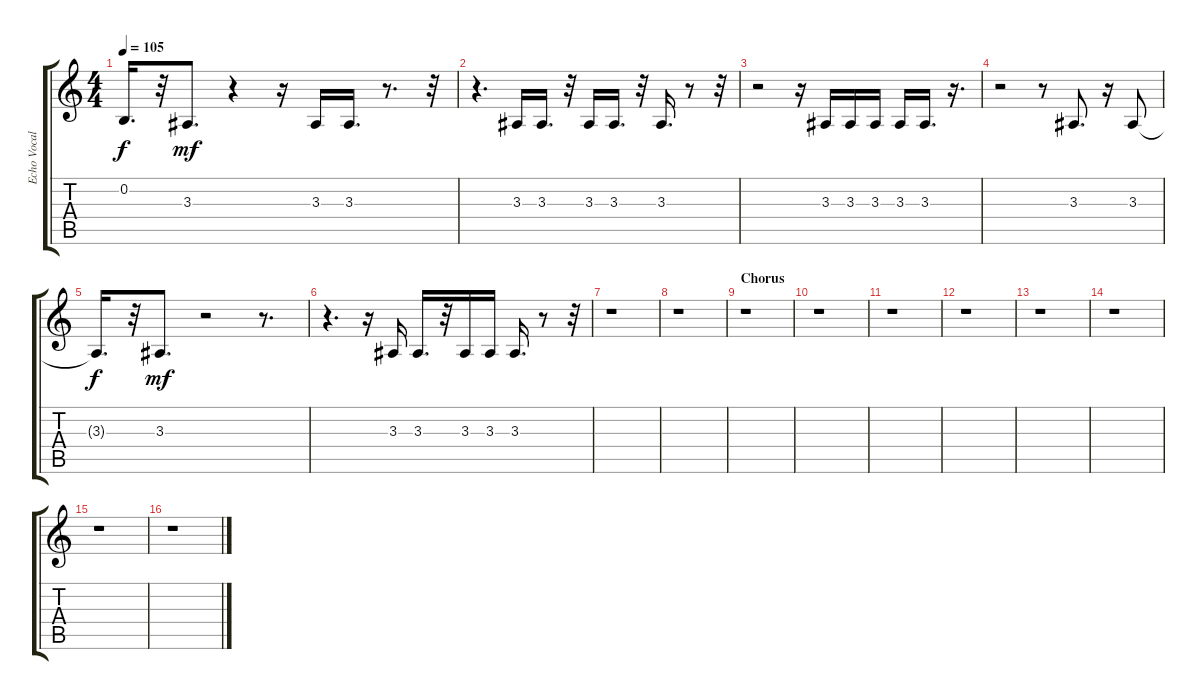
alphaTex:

\track ("Echo Vocals" "Echo Vocal") {instrument altosax}
\staff {score tabs}
\tuning (E4 B3 G3 D3 A2 E2) {hide}
\ts (4 4)
\tempo 105
\clef g2
\ks c
0.2{t}.16{d dy f} r.32 3.3.8{d dy mf} r.4 r.16 3.3.16 3.3.16{d} r.8{d} r.32 |
r.4{d} 3.3.16 3.3.16{d} r.32 3.3.16 3.3.16{d} r.32 3.3.16{d} r.8 r.32 |
r.2 r.16 3.3.16 3.3.16 3.3.16 3.3.16 3.3.16{d} r.16{d} |
r.2 r.8 3.3.8{d} r.16 3.3.8 |
3.3{t}.16{d dy f} r.32 3.3.8{d dy mf} r.2 r.8{d} |
r.4{d} r.16 3.3.16 3.3.16{d} r.32 3.3.16 3.3.16 3.3.16{d} r.8 r.32 |
r.1 |
r.1 |
\section ("" "Chorus")
r.1 |
r.1 |
r.1 |
r.1 |
r.1 |
r.1 |
r.1 |
r.1
